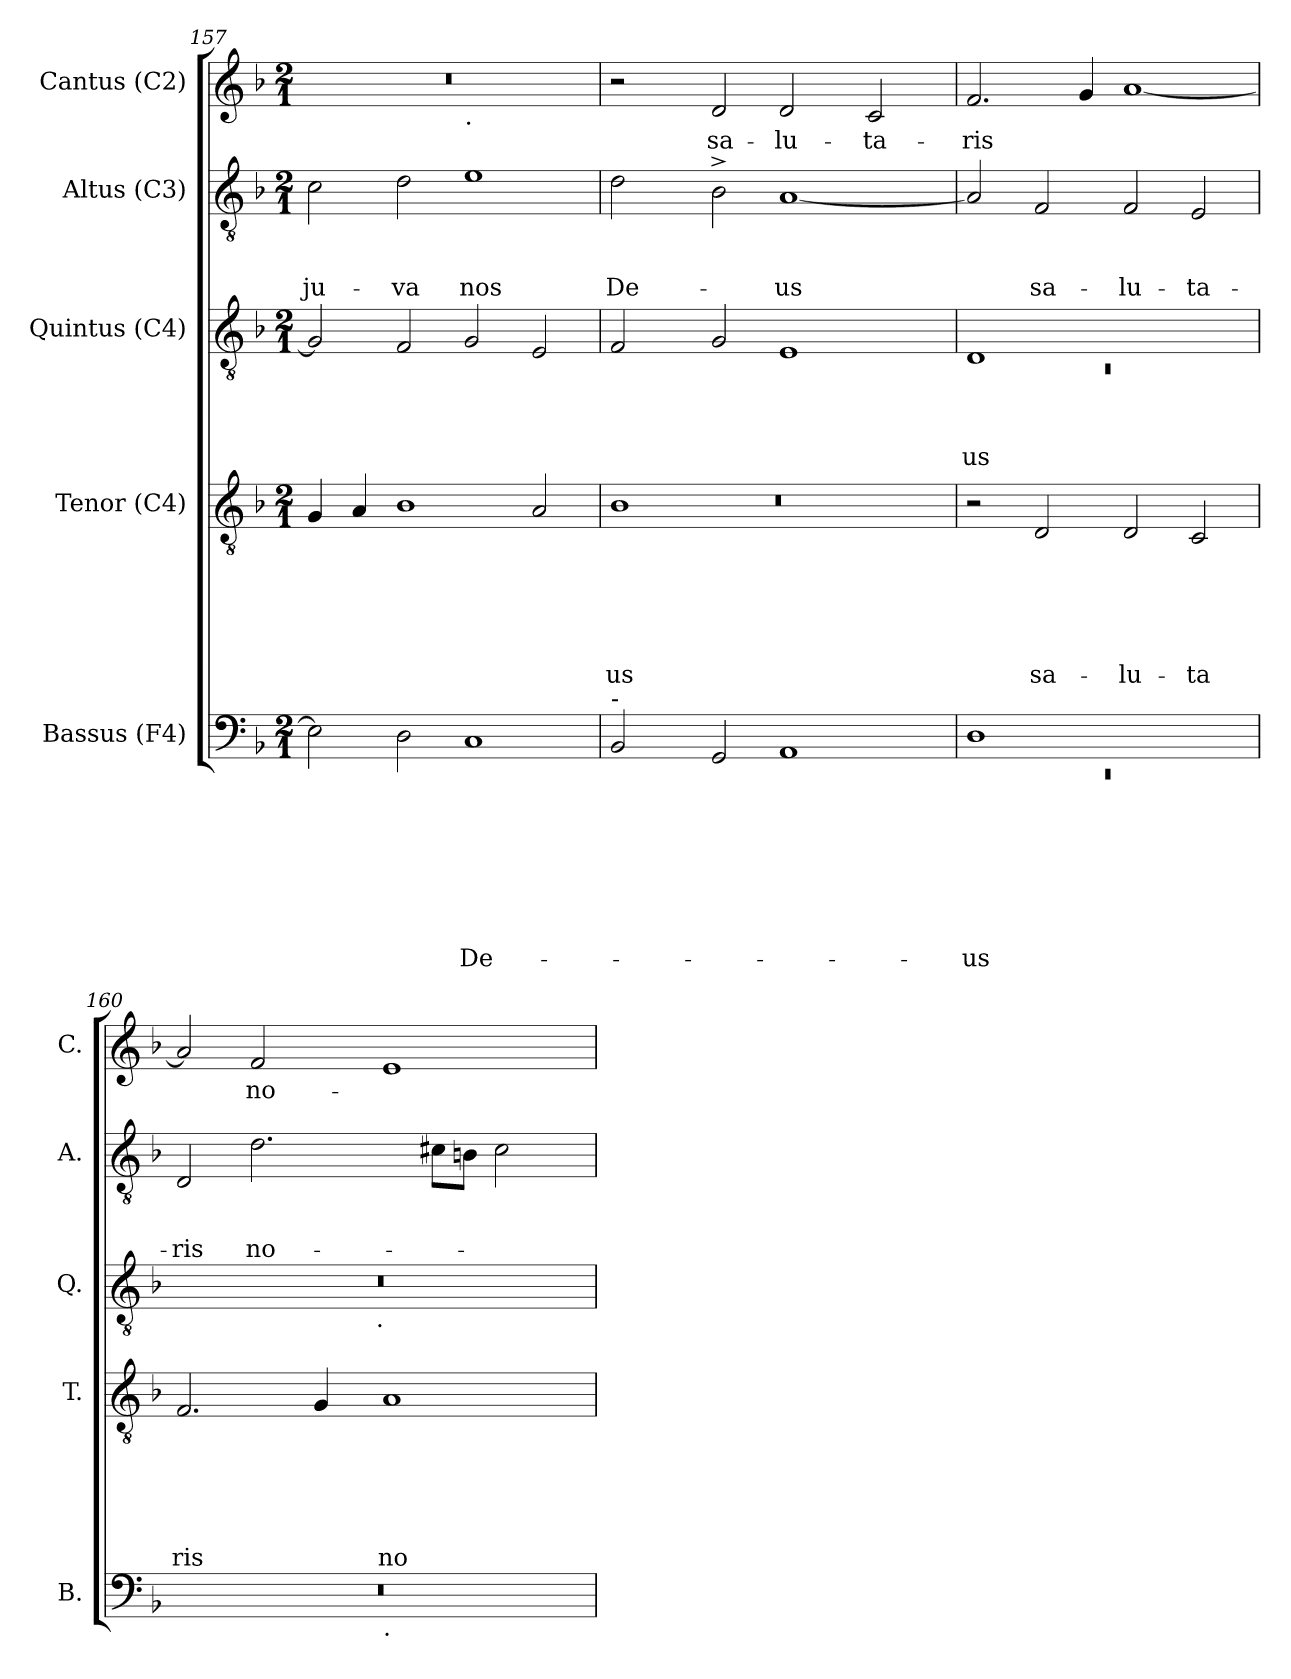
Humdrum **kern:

**kern	**text	**text	**text	**text	**text	**text	**text	**text	**kern	**text	**text	**text	**text	**text	**text	**kern	**text	**text	**text	**text	**kern	**text	**text	**text	**kern	**text
*part5	*part5	*part5	*part5	*part5	*part5	*part5	*part5	*part5	*part4	*part4	*part4	*part4	*part4	*part4	*part4	*part3	*part3	*part3	*part3	*part3	*part2	*part2	*part2	*part2	*part1	*part1
*staff5	*staff5	*staff5	*staff5	*staff5	*staff5	*staff5	*staff5	*staff5	*staff4	*staff4	*staff4	*staff4	*staff4	*staff4	*staff4	*staff3	*staff3	*staff3	*staff3	*staff3	*staff2	*staff2	*staff2	*staff2	*staff1	*staff1
*I"Bassus (F4)	*	*	*	*	*	*	*	*	*I"Tenor (C4)	*	*	*	*	*	*	*I"Quintus (C4)	*	*	*	*	*I"Altus (C3)	*	*	*	*I"Cantus (C2)	*
*I'B.	*	*	*	*	*	*	*	*	*I'T.	*	*	*	*	*	*	*I'Q.	*	*	*	*	*I'A.	*	*	*	*I'C.	*
*clefF4	*	*	*	*	*	*	*	*	*clefGv2	*	*	*	*	*	*	*clefGv2	*	*	*	*	*clefGv2	*	*	*	*clefG2	*
*k[b-]	*	*	*	*	*	*	*	*	*k[b-]	*	*	*	*	*	*	*k[b-]	*	*	*	*	*k[b-]	*	*	*	*k[b-]	*
*F:	*	*	*	*	*	*	*	*	*F:	*	*	*	*	*	*	*F:	*	*	*	*	*F:	*	*	*	*F:	*
*M2/1	*	*	*	*	*	*	*	*	*M2/1	*	*	*	*	*	*	*M2/1	*	*	*	*	*M2/1	*	*	*	*M2/1	*
=157	=157	=157	=157	=157	=157	=157	=157	=157	=157	=157	=157	=157	=157	=157	=157	=157	=157	=157	=157	=157	=157	=157	=157	=157	=157	=157
!	!	!	!	!	!	!	!	!	!	!	!	!	!	!	!	!	!	!	!	!	!	!	!	!LO:LY:b	!	!
*	*	*	*	*	*	*	*	*	*	*	*	*	*	*	*	*	*	*	*	*	*	*	*	*	*^	*
2E\]	.	.	.	.	.	.	.	.	4G/	.	.	.	.	.	.	2G/]	.	.	.	.	2c\	.	.	-ju-	0r	1ryy	.
.	.	.	.	.	.	.	.	.	4A/	.	.	.	.	.	.	.	.	.	.	.	.	.	.	.	.	.	.
!	!	!	!	!	!	!	!	!	!	!	!	!	!	!	!	!	!	!	!	!	!	!	!	!LO:LY:b	!	!	!
2D\	.	.	.	.	.	.	.	.	1B-	.	.	.	.	.	.	2F/	.	.	.	.	2d\	.	.	-va	.	.	.
!	!	!	!	!	!	!	!	!	!	!	!	!	!	!	!	!	!	!	!	!	!	!	!	!	!	!LO:TX:b:t=.	!
!	!	!	!	!	!	!	!	!LO:LY:b	!	!	!	!	!	!	!	!	!	!	!	!	!	!	!	!LO:LY:b	!	!	!
1C	.	.	.	.	.	.	.	De-	.	.	.	.	.	.	.	2G/	.	.	.	.	1e	.	.	nos	.	1ryy	.
.	.	.	.	.	.	.	.	.	2A/	.	.	.	.	.	.	2E/	.	.	.	.	.	.	.	.	.	.	.
!!LO:PB:g=z
=158	=158	=158	=158	=158	=158	=158	=158	=158	=158	=158	=158	=158	=158	=158	=158	=158	=158	=158	=158	=158	=158	=158	=158	=158	=158	=158	=158
*	*	*	*	*	*	*	*	*	*^	*	*	*	*	*	*	*	*	*	*	*	*	*	*	*	*	*	*
*	*	*	*	*	*	*	*	*	*	*^	*	*	*	*	*	*	*	*	*	*	*	*	*	*	*	*	*	*
!LO:TX:a:t=-	!	!	!	!	!	!	!	!	!	!	!	!	!	!	!	!	!	!	!	!	!	!	!	!	!	!	!	!	!
!	!	!	!	!	!	!	!	!	!	!	!LO:N:vis=1	!	!	!	!	!	!LO:LY:b	!	!	!	!	!	!	!	!	!LO:LY:b	!	!	!
*	*	*	*	*	*	*	*	*	*	*	*	*	*	*	*	*	*	*	*	*	*	*	*	*	*	*	*v	*v	*
2BB-/	.	.	.	.	.	.	.	.	4ryy	1B-	0r	.	.	.	.	.	-us	2F/	.	.	.	.	2d\	.	.	De-	2r	.
.	.	.	.	.	.	.	.	.	16ryy	.	.	.	.	.	.	.	.	.	.	.	.	.	.	.	.	.	.	.
.	.	.	.	.	.	.	.	.	1ryy	.	.	.	.	.	.	.	.	.	.	.	.	.	.	.	.	.	.	.
!	!	!	!	!	!	!	!	!	!	!	!	!	!	!	!	!	!	!	!	!	!	!	!	!	!	!	!	!LO:LY:b
2GG/	.	.	.	.	.	.	.	.	.	.	.	.	.	.	.	.	.	2G/	.	.	.	.	2B-^>\	.	.	.	2d/	sa-
!	!	!	!	!	!	!	!	!	!	!	!	!	!	!	!	!	!	!	!	!	!	!	!	!	!	!LO:LY:b	!	!LO:LY:b
1AA	.	.	.	.	.	.	.	.	.	1ryy	.	.	.	.	.	.	.	1E	.	.	.	.	[<1A	.	.	-us	2d/	-lu-
.	.	.	.	.	.	.	.	.	2ryy	.	.	.	.	.	.	.	.	.	.	.	.	.	.	.	.	.	.	.
!	!	!	!	!	!	!	!	!	!	!	!	!	!	!	!	!	!	!	!	!	!	!	!	!	!	!	!	!LO:LY:b
.	.	.	.	.	.	.	.	.	.	.	.	.	.	.	.	.	.	.	.	.	.	.	.	.	.	.	2c/	-ta-
.	.	.	.	.	.	.	.	.	8.ryy	.	.	.	.	.	.	.	.	.	.	.	.	.	.	.	.	.	.	.
*	*	*	*	*	*	*	*	*	*v	*v	*v	*	*	*	*	*	*	*	*	*	*	*	*	*	*	*	*	*
=159	=159	=159	=159	=159	=159	=159	=159	=159	=159	=159	=159	=159	=159	=159	=159	=159	=159	=159	=159	=159	=159	=159	=159	=159	=159	=159
*^	*	*	*	*	*	*	*	*	*	*	*	*	*	*	*	*^	*	*	*	*	*	*	*	*	*	*
!	!LO:N:vis=1	!	!	!	!	!	!	!	!LO:LY:b	!	!	!	!	!	!	!	!	!LO:N:vis=1	!	!	!	!LO:LY:b	!	!	!	!	!	!LO:LY:b
1D	0rEE	.	.	.	.	.	.	.	-us	2r	.	.	.	.	.	.	1D	0rC	.	.	.	-us	2A/]	.	.	.	2.f/	-ris
!	!	!	!	!	!	!	!	!	!	!	!	!	!	!	!	!LO:LY:b	!	!	!	!	!	!	!	!	!	!LO:LY:b	!	!
.	.	.	.	.	.	.	.	.	.	2D/	.	.	.	.	.	sa-	.	.	.	.	.	.	2F/	.	.	sa-	.	.
.	.	.	.	.	.	.	.	.	.	.	.	.	.	.	.	.	.	.	.	.	.	.	.	.	.	.	4g/	.
!	!	!	!	!	!	!	!	!	!	!	!	!	!	!	!	!LO:LY:b	!	!	!	!	!	!	!	!	!	!LO:LY:b	!	!
1ryy	.	.	.	.	.	.	.	.	.	2D/	.	.	.	.	.	-lu-	1ryy	.	.	.	.	.	2F/	.	.	-lu-	[<1a	.
!	!	!	!	!	!	!	!	!	!	!	!	!	!	!	!	!LO:LY:b	!	!	!	!	!	!	!	!	!	!LO:LY:b	!	!
.	.	.	.	.	.	.	.	.	.	2C/	.	.	.	.	.	-ta	.	.	.	.	.	.	2E/	.	.	-ta-	.	.
=160	=160	=160	=160	=160	=160	=160	=160	=160	=160	=160	=160	=160	=160	=160	=160	=160	=160	=160	=160	=160	=160	=160	=160	=160	=160	=160	=160	=160
!	!	!	!	!	!	!	!	!	!	!	!	!	!	!	!	!LO:LY:b	!	!	!	!	!	!	!	!	!	!LO:LY:b	!	!
0r	1ryy	.	.	.	.	.	.	.	.	2.F/	.	.	.	.	.	ris	0r	3%2ryy	.	.	.	.	2D/	.	.	-ris	2a/]	.
!	!	!	!	!	!	!	!	!	!	!	!	!	!	!	!	!	!	!	!	!	!	!	!	!	!	!LO:LY:b	!	!LO:LY:b
.	.	.	.	.	.	.	.	.	.	.	.	.	.	.	.	.	.	.	.	.	.	.	2.d\	.	.	no-	2f/	no-
.	.	.	.	.	.	.	.	.	.	.	.	.	.	.	.	.	.	6ryy	.	.	.	.	.	.	.	.	.	.
.	.	.	.	.	.	.	.	.	.	4G/	.	.	.	.	.	.	.	.	.	.	.	.	.	.	.	.	.	.
.	.	.	.	.	.	.	.	.	.	.	.	.	.	.	.	.	.	12...ryy	.	.	.	.	.	.	.	.	.	.
!	!	!	!	!	!	!	!	!	!	!	!	!	!	!	!	!	!	!LO:TX:b:t=.	!	!	!	!	!	!	!	!	!	!
.	.	.	.	.	.	.	.	.	.	.	.	.	.	.	.	.	.	3%2ryy	.	.	.	.	.	.	.	.	.	.
!	!LO:TX:b:t=.	!	!	!	!	!	!	!	!	!	!	!	!	!	!	!	!	!	!	!	!	!	!	!	!	!	!	!
!	!	!	!	!	!	!	!	!	!	!	!	!	!	!	!	!LO:LY:b	!	!	!	!	!	!	!	!	!	!	!	!
.	1ryy	.	.	.	.	.	.	.	.	1A	.	.	.	.	.	no-	.	.	.	.	.	.	.	.	.	.	1e	.
.	.	.	.	.	.	.	.	.	.	.	.	.	.	.	.	.	.	.	.	.	.	.	8c#\L	.	.	.	.	.
.	.	.	.	.	.	.	.	.	.	.	.	.	.	.	.	.	.	.	.	.	.	.	8B\J	.	.	.	.	.
.	.	.	.	.	.	.	.	.	.	.	.	.	.	.	.	.	.	.	.	.	.	.	2c#\	.	.	.	.	.
.	.	.	.	.	.	.	.	.	.	.	.	.	.	.	.	.	.	3ryy	.	.	.	.	.	.	.	.	.	.
.	.	.	.	.	.	.	.	.	.	.	.	.	.	.	.	.	.	96ryy	.	.	.	.	.	.	.	.	.	.
*v	*v	*	*	*	*	*	*	*	*	*	*	*	*	*	*	*	*v	*v	*	*	*	*	*	*	*	*	*	*
=	=	=	=	=	=	=	=	=	=	=	=	=	=	=	=	=	=	=	=	=	=	=	=	=	=	=
*-	*-	*-	*-	*-	*-	*-	*-	*-	*-	*-	*-	*-	*-	*-	*-	*-	*-	*-	*-	*-	*-	*-	*-	*-	*-	*-
